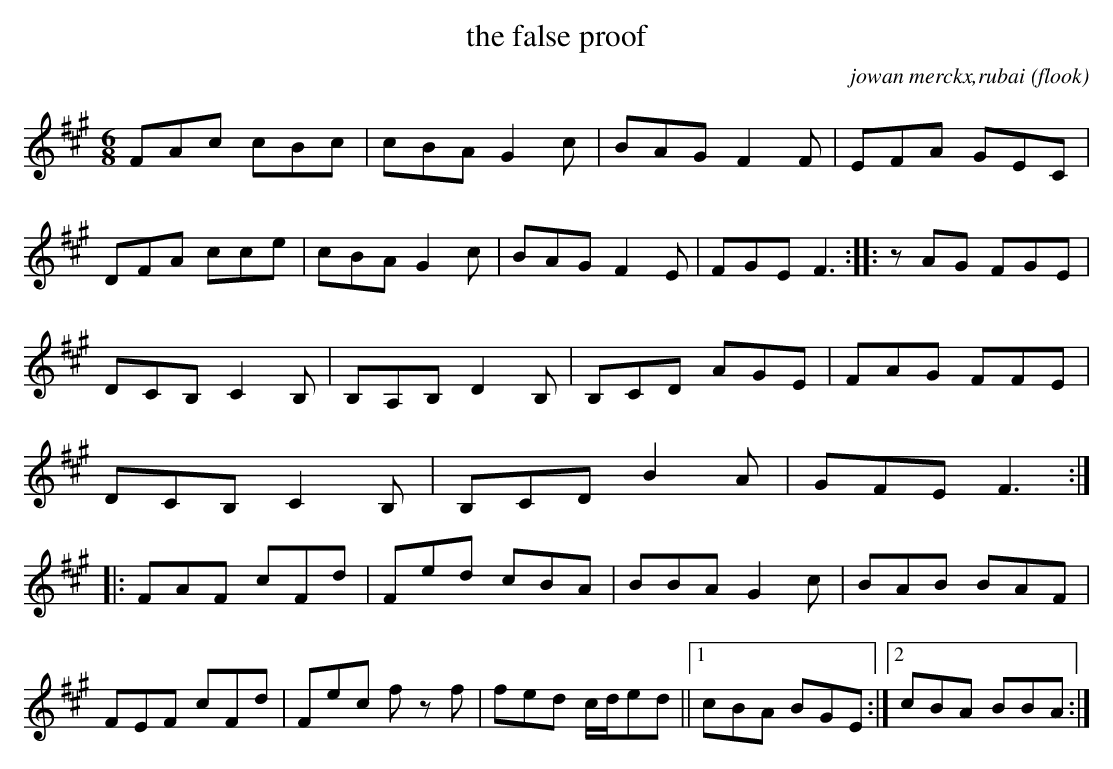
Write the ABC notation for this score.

X:1
T: the false proof
C:jowan merckx,rubai (flook)
M:6/8
L:1/8
K:A
FAc cBc |cBA G2 c |BAG F2 F |EFA GEC |DFA cce |cBA G2 c |BAG F2 E |FGE F3 ::z AG FGE |DCB, C2 B, |B,A,B, D2 B, |B,CD AGE |FAG FFE |DCB, C2 B, |B,CD B2 A |GFE F3 ::FAF cFd |Fed cBA |BBA G2 c |BAB BAF |
FEF cFd |Fec f z f |fed c/d/ed ||[1cBA BGE :|[2cBA BBA :|
